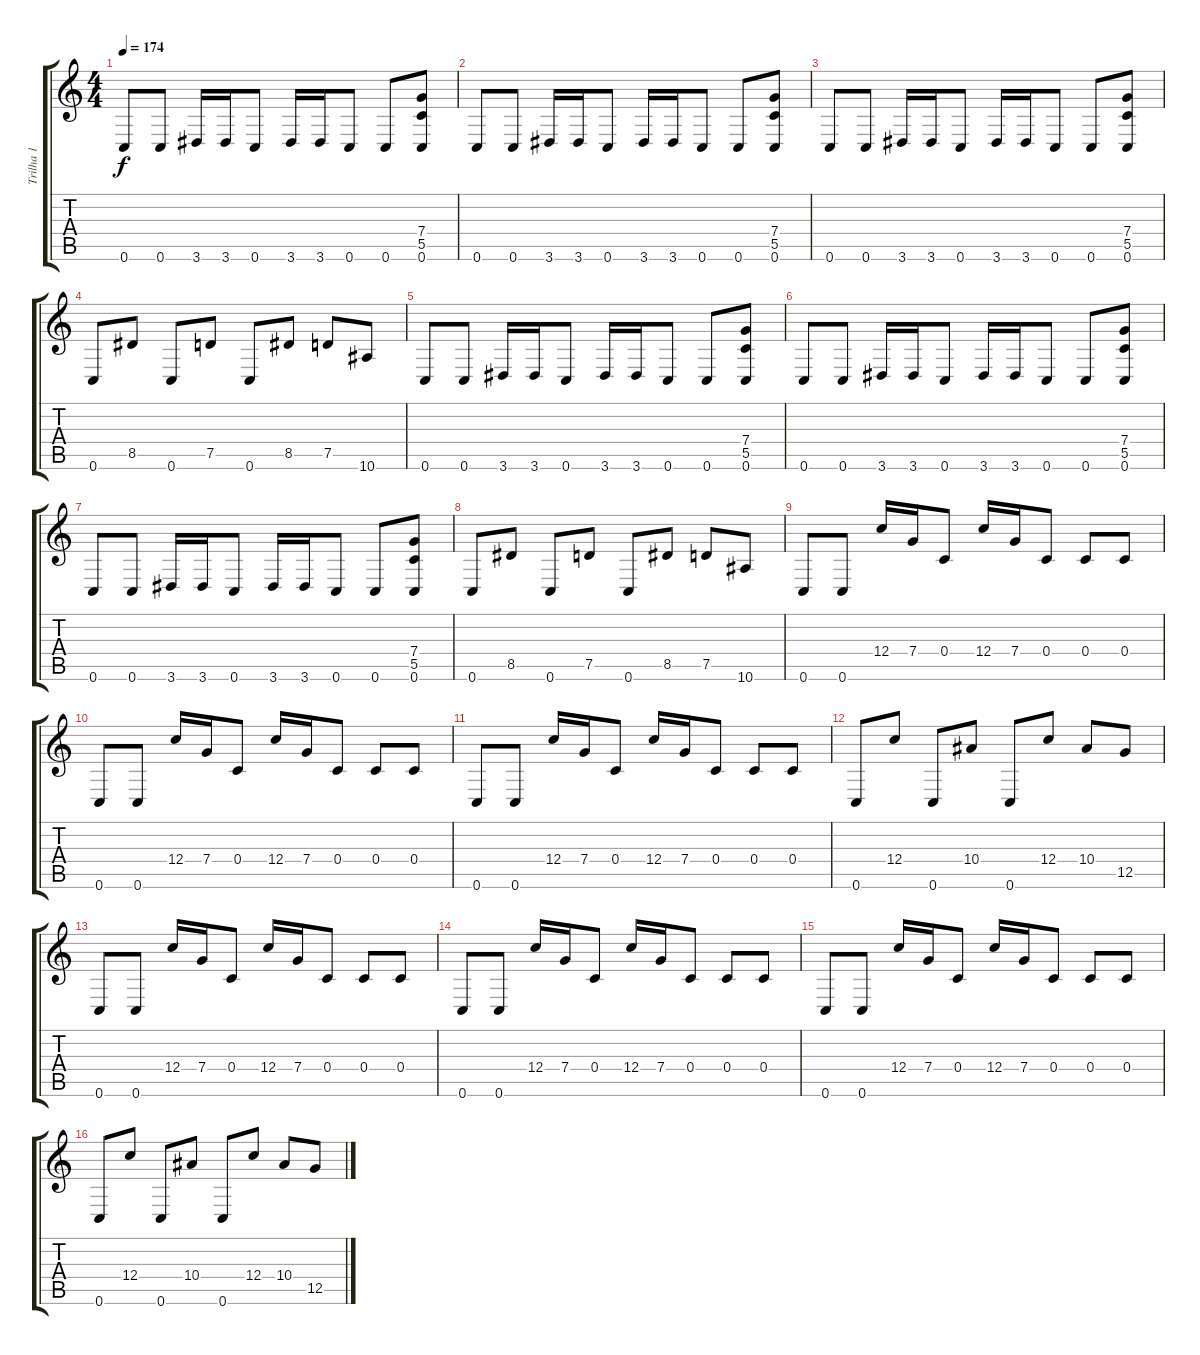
\track ("Trilha 1" "Trilha 1") {instrument distortionguitar}
\staff {score tabs}
\tuning (D4 A3 F3 C3 G2 C2) {hide}
\ts (4 4)
\tempo 174
\clef g2
\ks c
0.6.8{dy f} 0.6.8 3.6.16 3.6.16 0.6.8 3.6.16 3.6.16 0.6.8 0.6.8 (7.4 5.5 0.6).8 |
0.6.8 0.6.8 3.6.16 3.6.16 0.6.8 3.6.16 3.6.16 0.6.8 0.6.8 (7.4 5.5 0.6).8 |
0.6.8 0.6.8 3.6.16 3.6.16 0.6.8 3.6.16 3.6.16 0.6.8 0.6.8 (7.4 5.5 0.6).8 |
0.6.8 8.5.8 0.6.8 7.5.8 0.6.8 8.5.8 7.5.8 10.6.8 |
0.6.8 0.6.8 3.6.16 3.6.16 0.6.8 3.6.16 3.6.16 0.6.8 0.6.8 (7.4 5.5 0.6).8 |
0.6.8 0.6.8 3.6.16 3.6.16 0.6.8 3.6.16 3.6.16 0.6.8 0.6.8 (7.4 5.5 0.6).8 |
0.6.8 0.6.8 3.6.16 3.6.16 0.6.8 3.6.16 3.6.16 0.6.8 0.6.8 (7.4 5.5 0.6).8 |
0.6.8 8.5.8 0.6.8 7.5.8 0.6.8 8.5.8 7.5.8 10.6.8 |
0.6.8 0.6.8 12.4.16 7.4.16 0.4.8 12.4.16 7.4.16 0.4.8 0.4.8 0.4.8 |
0.6.8 0.6.8 12.4.16 7.4.16 0.4.8 12.4.16 7.4.16 0.4.8 0.4.8 0.4.8 |
0.6.8 0.6.8 12.4.16 7.4.16 0.4.8 12.4.16 7.4.16 0.4.8 0.4.8 0.4.8 |
0.6.8 12.4.8 0.6.8 10.4.8 0.6.8 12.4.8 10.4.8 12.5.8 |
0.6.8 0.6.8 12.4.16 7.4.16 0.4.8 12.4.16 7.4.16 0.4.8 0.4.8 0.4.8 |
0.6.8 0.6.8 12.4.16 7.4.16 0.4.8 12.4.16 7.4.16 0.4.8 0.4.8 0.4.8 |
0.6.8 0.6.8 12.4.16 7.4.16 0.4.8 12.4.16 7.4.16 0.4.8 0.4.8 0.4.8 |
0.6.8 12.4.8 0.6.8 10.4.8 0.6.8 12.4.8 10.4.8 12.5.8
